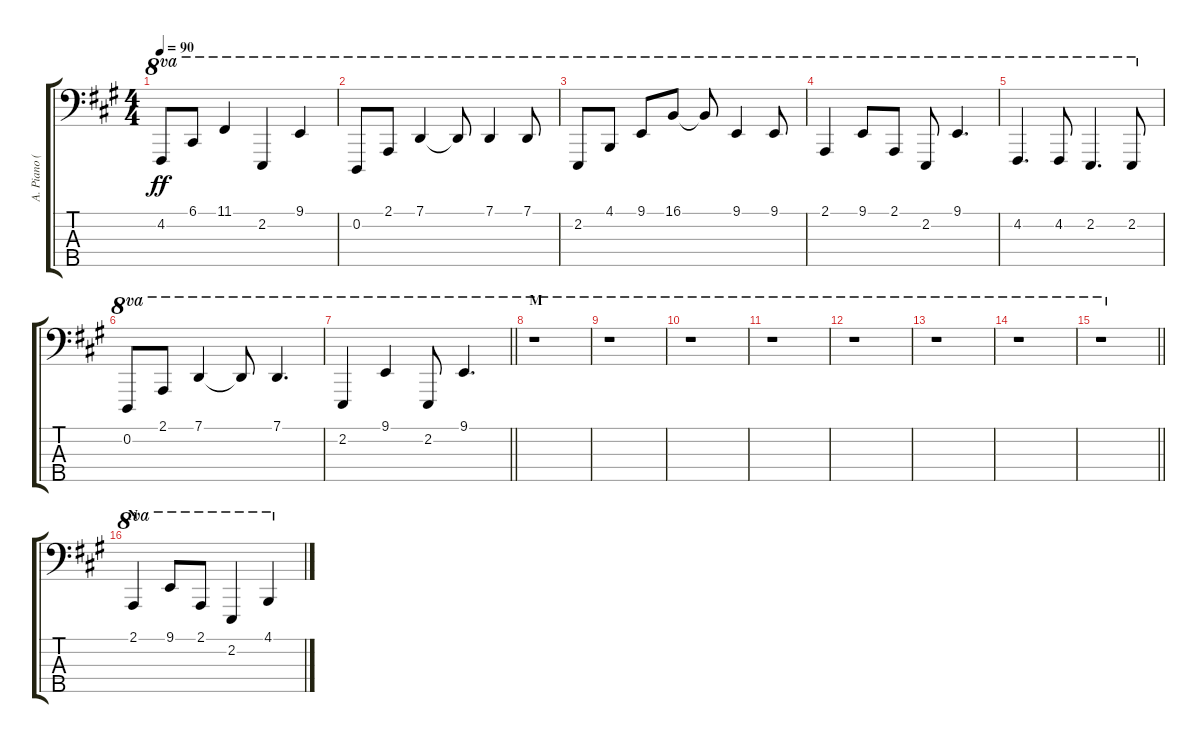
\track ("A. Piano (Left Hand)" "A. Piano (") {instrument acousticgrandpiano}
\staff {score tabs}
\tuning (G2 D2 A1 E1 B0) {hide}
\ts (4 4)
\tempo 90
\clef f4
\ks a
4.2.8{ot 8va dy ff} 6.1.8{ot 8va} 11.1.4{ot 8va} 2.2.4{ot 8va} 9.1.4{ot 8va} |
0.2.8{ot 8va} 2.1.8{ot 8va} 7.1.4{ot 8va} 7.1{t}.8{ot 8va} 7.1.4{ot 8va} 7.1.8{ot 8va} |
2.2.8{ot 8va} 4.1.8{ot 8va} 9.1.8{ot 8va} 16.1.8{ot 8va} 16.1{t}.8{ot 8va} 9.1.4{ot 8va} 9.1.8{ot 8va} |
2.1.4{ot 8va} 9.1.8{ot 8va} 2.1.8{ot 8va} 2.2.8{ot 8va} 9.1.4{d ot 8va} |
4.2.4{d ot 8va} 4.2.8{ot 8va} 2.2.4{d ot 8va} 2.2.8{ot 8va} |
0.2.8{ot 8va} 2.1.8{ot 8va} 7.1.4{ot 8va} 7.1{t}.8{ot 8va} 7.1.4{d ot 8va} |
\barLineRight lightlight
2.2.4{ot 8va} 9.1.4{ot 8va} 2.2.8{ot 8va} 9.1.4{d ot 8va} |
\section ("" "M")
r.1{ot 8va} |
r.1{ot 8va} |
r.1{ot 8va} |
r.1{ot 8va} |
r.1{ot 8va} |
r.1{ot 8va} |
r.1{ot 8va} |
\barLineRight lightlight
r.1{ot 8va} |
\section ("" "N")
2.1.4{ot 8va} 9.1.8{ot 8va} 2.1.8{ot 8va} 2.2.4{ot 8va} 4.1.4{ot 8va}
